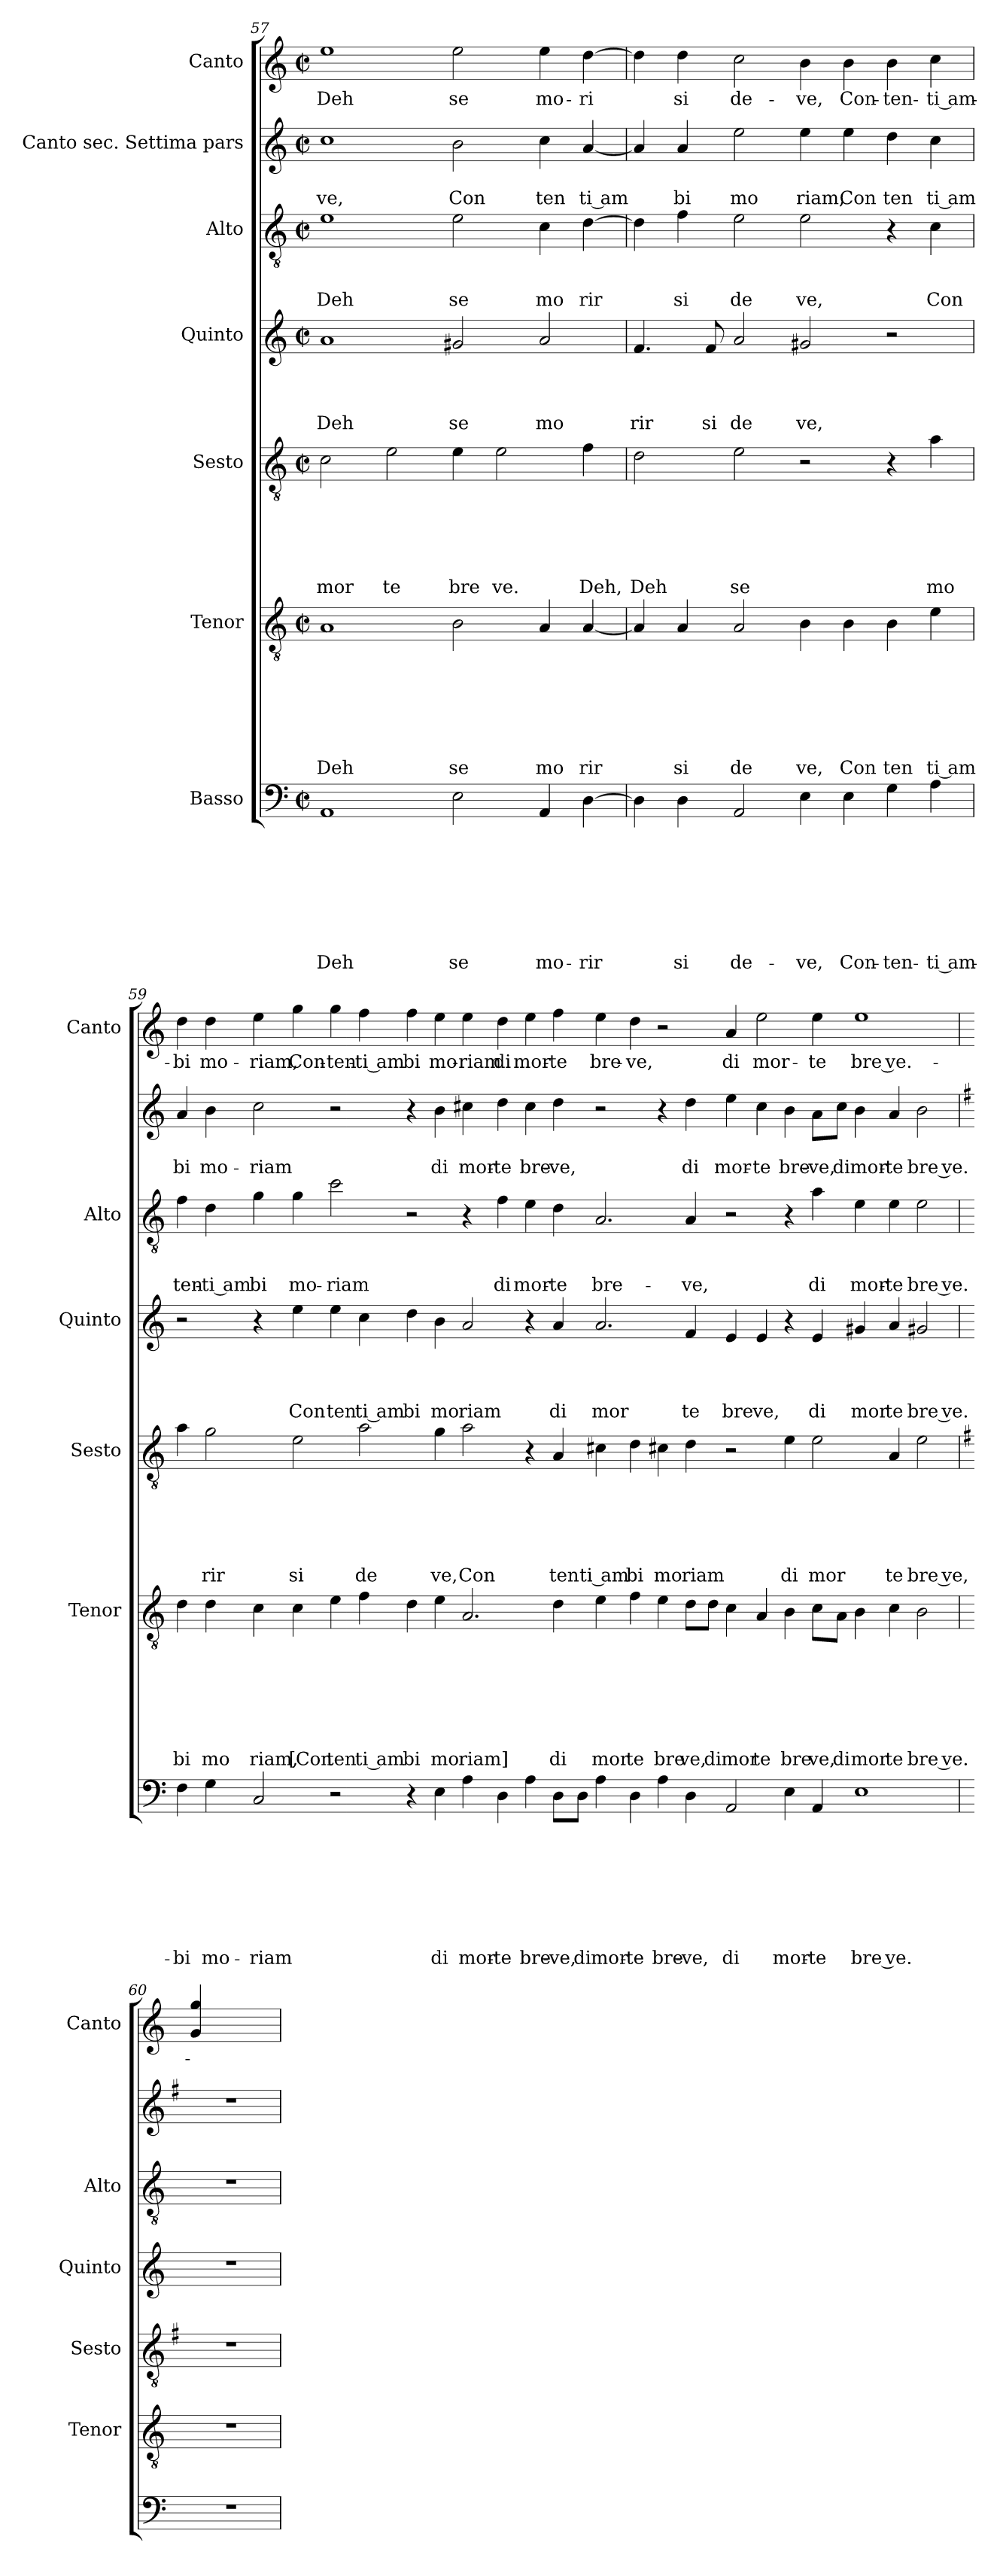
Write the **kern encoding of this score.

**kern	**text	**text	**text	**text	**text	**text	**text	**text	**kern	**text	**text	**text	**text	**text	**text	**text	**kern	**text	**text	**text	**text	**text	**text	**kern	**text	**text	**text	**text	**kern	**text	**text	**text	**kern	**text	**text	**kern	**text
*part7	*part7	*part7	*part7	*part7	*part7	*part7	*part7	*part7	*part6	*part6	*part6	*part6	*part6	*part6	*part6	*part6	*part5	*part5	*part5	*part5	*part5	*part5	*part5	*part4	*part4	*part4	*part4	*part4	*part3	*part3	*part3	*part3	*part2	*part2	*part2	*part1	*part1
*staff7	*staff7	*staff7	*staff7	*staff7	*staff7	*staff7	*staff7	*staff7	*staff6	*staff6	*staff6	*staff6	*staff6	*staff6	*staff6	*staff6	*staff5	*staff5	*staff5	*staff5	*staff5	*staff5	*staff5	*staff4	*staff4	*staff4	*staff4	*staff4	*staff3	*staff3	*staff3	*staff3	*staff2	*staff2	*staff2	*staff1	*staff1
*I"Basso	*	*	*	*	*	*	*	*	*I"Tenor	*	*	*	*	*	*	*	*I"Sesto	*	*	*	*	*	*	*I"Quinto	*	*	*	*	*I"Alto	*	*	*	*I"Canto sec. Settima pars	*	*	*I"Canto	*
*	*	*	*	*	*	*	*	*	*I'Tenor	*	*	*	*	*	*	*	*I'Sesto	*	*	*	*	*	*	*I'Quinto	*	*	*	*	*I'Alto	*	*	*	*	*	*	*I'Canto	*
*clefF4	*	*	*	*	*	*	*	*	*clefGv2	*	*	*	*	*	*	*	*clefGv2	*	*	*	*	*	*	*clefG2	*	*	*	*	*clefGv2	*	*	*	*clefG2	*	*	*clefG2	*
*k[]	*	*	*	*	*	*	*	*	*k[]	*	*	*	*	*	*	*	*k[]	*	*	*	*	*	*	*k[]	*	*	*	*	*k[]	*	*	*	*k[]	*	*	*k[]	*
*C:	*	*	*	*	*	*	*	*	*C:	*	*	*	*	*	*	*	*C:	*	*	*	*	*	*	*C:	*	*	*	*	*C:	*	*	*	*C:	*	*	*C:	*
*M2/2	*	*	*	*	*	*	*	*	*M2/2	*	*	*	*	*	*	*	*M2/2	*	*	*	*	*	*	*M2/2	*	*	*	*	*M2/2	*	*	*	*M2/2	*	*	*M2/2	*
*met(c|)	*	*	*	*	*	*	*	*	*met(c|)	*	*	*	*	*	*	*	*met(c|)	*	*	*	*	*	*	*met(c|)	*	*	*	*	*met(c|)	*	*	*	*met(c|)	*	*	*met(c|)	*
=57	=57	=57	=57	=57	=57	=57	=57	=57	=57	=57	=57	=57	=57	=57	=57	=57	=57	=57	=57	=57	=57	=57	=57	=57	=57	=57	=57	=57	=57	=57	=57	=57	=57	=57	=57	=57	=57
!	!	!	!	!	!	!	!	!LO:LY:b	!	!	!	!	!	!	!	!LO:LY:b	!	!	!	!	!	!	!LO:LY:b	!	!	!	!	!LO:LY:b	!	!	!	!LO:LY:b	!	!	!LO:LY:b	!	!LO:LY:b
1AA	.	.	.	.	.	.	.	Deh	1A	.	.	.	.	.	.	Deh	2c\	.	.	.	.	.	mor	1a	.	.	.	Deh	1e	.	.	Deh	1cc	.	ve,	1ee	Deh
!	!	!	!	!	!	!	!	!	!	!	!	!	!	!	!	!	!	!	!	!	!	!	!LO:LY:b	!	!	!	!	!	!	!	!	!	!	!	!	!	!
.	.	.	.	.	.	.	.	.	.	.	.	.	.	.	.	.	2e\	.	.	.	.	.	te	.	.	.	.	.	.	.	.	.	.	.	.	.	.
!	!	!	!	!	!	!	!	!LO:LY:b	!	!	!	!	!	!	!	!LO:LY:b	!	!	!	!	!	!	!LO:LY:b	!	!	!	!	!LO:LY:b	!	!	!	!LO:LY:b	!	!	!LO:LY:b	!	!LO:LY:b
2E\	.	.	.	.	.	.	.	se	2B\	.	.	.	.	.	.	se	4e\	.	.	.	.	.	bre	2g#X/	.	.	.	se	2e\	.	.	se	2b\	.	Con	2ee\	se
!	!	!	!	!	!	!	!	!	!	!	!	!	!	!	!	!	!	!	!	!	!	!	!LO:LY:b	!	!	!	!	!	!	!	!	!	!	!	!	!	!
.	.	.	.	.	.	.	.	.	.	.	.	.	.	.	.	.	2e\	.	.	.	.	.	ve.	.	.	.	.	.	.	.	.	.	.	.	.	.	.
!	!	!	!	!	!	!	!	!LO:LY:b	!	!	!	!	!	!	!	!LO:LY:b	!	!	!	!	!	!	!	!	!	!	!	!LO:LY:b	!	!	!	!LO:LY:b	!	!	!LO:LY:b	!	!LO:LY:b
4AA/	.	.	.	.	.	.	.	mo-	4A/	.	.	.	.	.	.	mo	.	.	.	.	.	.	.	2a/	.	.	.	mo	4c\	.	.	mo	4cc\	.	ten	4ee\	mo-
!	!	!	!	!	!	!	!	!LO:LY:b	!	!	!	!	!	!	!	!LO:LY:b	!	!	!	!	!	!	!LO:LY:b	!	!	!	!	!	!	!	!	!LO:LY:b	!	!	!LO:LY:b	!	!LO:LY:b
[>4D\	.	.	.	.	.	.	.	-rir	[<4A/	.	.	.	.	.	.	rir	4f\	.	.	.	.	.	Deh,	.	.	.	.	.	[>4d\	.	.	rir	[<4a/	.	ti am	[>4dd\	-ri
=58	=58	=58	=58	=58	=58	=58	=58	=58	=58	=58	=58	=58	=58	=58	=58	=58	=58	=58	=58	=58	=58	=58	=58	=58	=58	=58	=58	=58	=58	=58	=58	=58	=58	=58	=58	=58	=58
!	!	!	!	!	!	!	!	!	!	!	!	!	!	!	!	!	!	!	!	!	!	!	!LO:LY:b	!	!	!	!	!LO:LY:b	!	!	!	!	!	!	!	!	!
4D\]	.	.	.	.	.	.	.	.	4A/]	.	.	.	.	.	.	.	2d\	.	.	.	.	.	Deh	4.f/	.	.	.	rir	4d\]	.	.	.	4a/]	.	.	4dd\]	.
!	!	!	!	!	!	!	!	!LO:LY:b	!	!	!	!	!	!	!	!LO:LY:b	!	!	!	!	!	!	!	!	!	!	!	!	!	!	!	!LO:LY:b	!	!	!LO:LY:b	!	!LO:LY:b
4D\	.	.	.	.	.	.	.	si	4A/	.	.	.	.	.	.	si	.	.	.	.	.	.	.	.	.	.	.	.	4f\	.	.	si	4a/	.	bi	4dd\	si
!	!	!	!	!	!	!	!	!	!	!	!	!	!	!	!	!	!	!	!	!	!	!	!	!	!	!	!	!LO:LY:b	!	!	!	!	!	!	!	!	!
.	.	.	.	.	.	.	.	.	.	.	.	.	.	.	.	.	.	.	.	.	.	.	.	8f/	.	.	.	si	.	.	.	.	.	.	.	.	.
!	!	!	!	!	!	!	!	!LO:LY:b	!	!	!	!	!	!	!	!LO:LY:b	!	!	!	!	!	!	!LO:LY:b	!	!	!	!	!LO:LY:b	!	!	!	!LO:LY:b	!	!	!LO:LY:b	!	!LO:LY:b
2AA/	.	.	.	.	.	.	.	de-	2A/	.	.	.	.	.	.	de	2e\	.	.	.	.	.	se	2a/	.	.	.	de	2e\	.	.	de	2ee\	.	mo	2cc\	de-
!	!	!	!	!	!	!	!	!LO:LY:b	!	!	!	!	!	!	!	!LO:LY:b	!	!	!	!	!	!	!	!	!	!	!	!LO:LY:b	!	!	!	!LO:LY:b	!	!	!LO:LY:b	!	!LO:LY:b
4E\	.	.	.	.	.	.	.	-ve,	4B\	.	.	.	.	.	.	ve,	2r	.	.	.	.	.	.	2g#X/	.	.	.	ve,	2e\	.	.	ve,	4ee\	.	riam,	4b\	-ve,
!	!	!	!	!	!	!	!	!LO:LY:b	!	!	!	!	!	!	!	!LO:LY:b	!	!	!	!	!	!	!	!	!	!	!	!	!	!	!	!	!	!	!LO:LY:b	!	!LO:LY:b
4E\	.	.	.	.	.	.	.	Con-	4B\	.	.	.	.	.	.	Con	.	.	.	.	.	.	.	.	.	.	.	.	.	.	.	.	4ee\	.	Con	4b\	Con-
!	!	!	!	!	!	!	!	!LO:LY:b	!	!	!	!	!	!	!	!LO:LY:b	!	!	!	!	!	!	!	!	!	!	!	!	!	!	!	!	!	!	!LO:LY:b	!	!LO:LY:b
4G\	.	.	.	.	.	.	.	-ten-	4B\	.	.	.	.	.	.	ten	4r	.	.	.	.	.	.	2r	.	.	.	.	4r	.	.	.	4dd\	.	ten	4b\	-ten-
!	!	!	!	!	!	!	!	!LO:LY:b:rj	!	!	!	!	!	!	!	!LO:LY:b:rj	!	!	!	!	!	!	!LO:LY:b	!	!	!	!	!	!	!	!	!LO:LY:b	!	!	!LO:LY:b:rj	!	!LO:LY:b:rj
4A\	.	.	.	.	.	.	.	-ti am-	4e\	.	.	.	.	.	.	ti am	4a\	.	.	.	.	.	mo	.	.	.	.	.	4c\	.	.	Con	4cc\	.	ti am	4cc\	-ti am-
!!LO:PB:g=z
=59	=59	=59	=59	=59	=59	=59	=59	=59	=59	=59	=59	=59	=59	=59	=59	=59	=59	=59	=59	=59	=59	=59	=59	=59	=59	=59	=59	=59	=59	=59	=59	=59	=59	=59	=59	=59	=59
!	!	!	!	!	!	!	!	!LO:LY:b	!	!	!	!	!	!	!	!LO:LY:b	!	!	!	!	!	!	!	!	!	!	!	!	!	!	!	!LO:LY:b	!	!	!LO:LY:b	!	!LO:LY:b
4F\	.	.	.	.	.	.	.	-bi	4d\	.	.	.	.	.	.	bi	4a\	.	.	.	.	.	.	2r	.	.	.	.	4f\	.	.	ten-	4a/	.	bi	4dd\	-bi
!	!	!	!	!	!	!	!	!LO:LY:b	!	!	!	!	!	!	!	!LO:LY:b	!	!	!	!	!	!	!LO:LY:b	!	!	!	!	!	!	!	!	!LO:LY:b:rj	!	!	!LO:LY:b	!	!LO:LY:b
4G\	.	.	.	.	.	.	.	mo-	4d\	.	.	.	.	.	.	mo	2g\	.	.	.	.	.	rir	.	.	.	.	.	4d\	.	.	-ti am-	4b\	.	mo-	4dd\	mo-
!	!	!	!	!	!	!	!	!LO:LY:b	!	!	!	!	!	!	!	!LO:LY:b	!	!	!	!	!	!	!	!	!	!	!	!	!	!	!	!LO:LY:b	!	!	!LO:LY:b	!	!LO:LY:b
2C/	.	.	.	.	.	.	.	-riam	4c\	.	.	.	.	.	.	riam,	.	.	.	.	.	.	.	4r	.	.	.	.	4g\	.	.	-bi	2cc\	.	-riam	4ee\	-riam,
!	!	!	!	!	!	!	!	!	!	!	!	!	!	!	!	!LO:LY:b	!	!	!	!	!	!	!LO:LY:b	!	!	!	!	!LO:LY:b	!	!	!	!LO:LY:b	!	!	!	!	!LO:LY:b
.	.	.	.	.	.	.	.	.	4c\	.	.	.	.	.	.	[Con	2e\	.	.	.	.	.	si	4ee\	.	.	.	Con	4g\	.	.	mo-	.	.	.	4gg\	Con-
!	!	!	!	!	!	!	!	!	!	!	!	!	!	!	!	!LO:LY:b	!	!	!	!	!	!	!	!	!	!	!	!LO:LY:b	!	!	!	!LO:LY:b	!	!	!	!	!LO:LY:b
2r	.	.	.	.	.	.	.	.	4e\	.	.	.	.	.	.	ten	.	.	.	.	.	.	.	4ee\	.	.	.	ten	2cc\	.	.	-riam	2r	.	.	4gg\	-ten-
!	!	!	!	!	!	!	!	!	!	!	!	!	!	!	!	!LO:LY:b:rj	!	!	!	!	!	!	!LO:LY:b	!	!	!	!	!LO:LY:b:rj	!	!	!	!	!	!	!	!	!LO:LY:b:rj
.	.	.	.	.	.	.	.	.	4f\	.	.	.	.	.	.	ti am	2a\	.	.	.	.	.	de	4cc\	.	.	.	ti am	.	.	.	.	.	.	.	4ff\	-ti am-
!	!	!	!	!	!	!	!	!	!	!	!	!	!	!	!	!LO:LY:b	!	!	!	!	!	!	!	!	!	!	!	!LO:LY:b	!	!	!	!	!	!	!	!	!LO:LY:b
4r	.	.	.	.	.	.	.	.	4d\	.	.	.	.	.	.	bi	.	.	.	.	.	.	.	4dd\	.	.	.	bi	2r	.	.	.	4r	.	.	4ff\	-bi
!	!	!	!	!	!	!	!	!LO:LY:b	!	!	!	!	!	!	!	!LO:LY:b	!	!	!	!	!	!	!LO:LY:b	!	!	!	!	!LO:LY:b	!	!	!	!	!	!	!LO:LY:b	!	!LO:LY:b
4E\	.	.	.	.	.	.	.	di	4e\	.	.	.	.	.	.	mo	4g\	.	.	.	.	.	ve,	4b\	.	.	.	mo	.	.	.	.	4b\	.	di	4ee\	mo-
!	!	!	!	!	!	!	!	!LO:LY:b	!	!	!	!	!	!	!	!LO:LY:b	!	!	!	!	!	!	!LO:LY:b	!	!	!	!	!LO:LY:b	!	!	!	!	!	!	!LO:LY:b	!	!LO:LY:b
4A\	.	.	.	.	.	.	.	mor-	2.A/	.	.	.	.	.	.	riam]	2a\	.	.	.	.	.	Con	2a/	.	.	.	riam	4r	.	.	.	4cc#X\	.	mor-	4ee\	-riam
!	!	!	!	!	!	!	!	!LO:LY:b	!	!	!	!	!	!	!	!	!	!	!	!	!	!	!	!	!	!	!	!	!	!	!	!LO:LY:b	!	!	!LO:LY:b	!	!LO:LY:b
4D\	.	.	.	.	.	.	.	-te	.	.	.	.	.	.	.	.	.	.	.	.	.	.	.	.	.	.	.	.	4f\	.	.	di	4dd\	.	-te	4dd\	di
!	!	!	!	!	!	!	!	!LO:LY:b	!	!	!	!	!	!	!	!	!	!	!	!	!	!	!	!	!	!	!	!	!	!	!	!LO:LY:b	!	!	!LO:LY:b	!	!LO:LY:b
4A\	.	.	.	.	.	.	.	bre-	.	.	.	.	.	.	.	.	4r	.	.	.	.	.	.	4r	.	.	.	.	4e\	.	.	mor-	4cc#\	.	bre-	4ee\	mor-
!	!	!	!	!	!	!	!	!LO:LY:b	!	!	!	!	!	!	!	!LO:LY:b	!	!	!	!	!	!	!LO:LY:b	!	!	!	!	!LO:LY:b	!	!	!	!LO:LY:b	!	!	!LO:LY:b	!	!LO:LY:b
8D\L	.	.	.	.	.	.	.	-ve,	4d\	.	.	.	.	.	.	di	4A/	.	.	.	.	.	ten	4a/	.	.	.	di	4d\	.	.	-te	4dd\	.	-ve,	4ff\	-te
!	!	!	!	!	!	!	!	!LO:LY:b	!	!	!	!	!	!	!	!	!	!	!	!	!	!	!	!	!	!	!	!	!	!	!	!	!	!	!	!	!
8D\J	.	.	.	.	.	.	.	di	.	.	.	.	.	.	.	.	.	.	.	.	.	.	.	.	.	.	.	.	.	.	.	.	.	.	.	.	.
!	!	!	!	!	!	!	!	!LO:LY:b	!	!	!	!	!	!	!	!LO:LY:b	!	!	!	!	!	!	!LO:LY:b:rj	!	!	!	!	!LO:LY:b	!	!	!	!LO:LY:b	!	!	!	!	!LO:LY:b
4A\	.	.	.	.	.	.	.	mor-	4e\	.	.	.	.	.	.	mor	4c#X\	.	.	.	.	.	ti am	2.a/	.	.	.	mor	2.A/	.	.	bre-	2r	.	.	4ee\	bre-
!	!	!	!	!	!	!	!	!LO:LY:b	!	!	!	!	!	!	!	!LO:LY:b	!	!	!	!	!	!	!LO:LY:b	!	!	!	!	!	!	!	!	!	!	!	!	!	!LO:LY:b
4D\	.	.	.	.	.	.	.	-te	4f\	.	.	.	.	.	.	te	4d\	.	.	.	.	.	bi	.	.	.	.	.	.	.	.	.	.	.	.	4dd\	-ve,
!	!	!	!	!	!	!	!	!LO:LY:b	!	!	!	!	!	!	!	!LO:LY:b	!	!	!	!	!	!	!LO:LY:b	!	!	!	!	!	!	!	!	!	!	!	!	!	!
4A\	.	.	.	.	.	.	.	bre-	4e\	.	.	.	.	.	.	bre	4c#X\	.	.	.	.	.	mo	.	.	.	.	.	.	.	.	.	4r	.	.	2r	.
!	!	!	!	!	!	!	!	!LO:LY:b	!	!	!	!	!	!	!	!LO:LY:b	!	!	!	!	!	!	!LO:LY:b	!	!	!	!	!LO:LY:b	!	!	!	!LO:LY:b	!	!	!LO:LY:b	!	!
4D\	.	.	.	.	.	.	.	-ve,	8d\L	.	.	.	.	.	.	ve,	4d\	.	.	.	.	.	riam	4f/	.	.	.	te	4A/	.	.	-ve,	4dd\	.	di	.	.
!	!	!	!	!	!	!	!	!	!	!	!	!	!	!	!	!LO:LY:b	!	!	!	!	!	!	!	!	!	!	!	!	!	!	!	!	!	!	!	!	!
.	.	.	.	.	.	.	.	.	8d\J	.	.	.	.	.	.	di	.	.	.	.	.	.	.	.	.	.	.	.	.	.	.	.	.	.	.	.	.
!	!	!	!	!	!	!	!	!LO:LY:b	!	!	!	!	!	!	!	!LO:LY:b	!	!	!	!	!	!	!	!	!	!	!	!LO:LY:b	!	!	!	!	!	!	!LO:LY:b	!	!LO:LY:b
2AA/	.	.	.	.	.	.	.	di	4c\	.	.	.	.	.	.	mor	2r	.	.	.	.	.	.	4e/	.	.	.	bre	2r	.	.	.	4ee\	.	mor-	4a/	di
!	!	!	!	!	!	!	!	!	!	!	!	!	!	!	!	!LO:LY:b	!	!	!	!	!	!	!	!	!	!	!	!LO:LY:b	!	!	!	!	!	!	!LO:LY:b	!	!LO:LY:b
.	.	.	.	.	.	.	.	.	4A/	.	.	.	.	.	.	te	.	.	.	.	.	.	.	4e/	.	.	.	ve,	.	.	.	.	4cc#\	.	-te	2ee\	mor-
!	!	!	!	!	!	!	!	!LO:LY:b	!	!	!	!	!	!	!	!LO:LY:b	!	!	!	!	!	!	!LO:LY:b	!	!	!	!	!	!	!	!	!	!	!	!LO:LY:b	!	!
4E\	.	.	.	.	.	.	.	mor-	4B\	.	.	.	.	.	.	bre	4e\	.	.	.	.	.	di	4r	.	.	.	.	4r	.	.	.	4b\	.	bre-	.	.
!	!	!	!	!	!	!	!	!LO:LY:b	!	!	!	!	!	!	!	!LO:LY:b	!	!	!	!	!	!	!LO:LY:b	!	!	!	!	!LO:LY:b	!	!	!	!LO:LY:b	!	!	!LO:LY:b	!	!LO:LY:b
4AA/	.	.	.	.	.	.	.	-te	8c\L	.	.	.	.	.	.	ve,	2e\	.	.	.	.	.	mor	4e/	.	.	.	di	4a\	.	.	di	8a\L	.	-ve,	4ee\	-te
!	!	!	!	!	!	!	!	!	!	!	!	!	!	!	!	!LO:LY:b	!	!	!	!	!	!	!	!	!	!	!	!	!	!	!	!	!	!	!LO:LY:b	!	!
.	.	.	.	.	.	.	.	.	8A\J	.	.	.	.	.	.	di	.	.	.	.	.	.	.	.	.	.	.	.	.	.	.	.	8cc#\J	.	di	.	.
!	!	!	!	!	!	!	!	!LO:LY:b	!	!	!	!	!	!	!	!LO:LY:b	!	!	!	!	!	!	!	!	!	!	!	!LO:LY:b	!	!	!	!LO:LY:b	!	!	!LO:LY:b	!	!LO:LY:b
1E	.	.	.	.	.	.	.	bre ve.-	4B\	.	.	.	.	.	.	mor	.	.	.	.	.	.	.	4g#X/	.	.	.	mor	4e\	.	.	mor-	4b\	.	mor-	1ee	bre ve.-
!	!	!	!	!	!	!	!	!	!	!	!	!	!	!	!	!LO:LY:b	!	!	!	!	!	!	!LO:LY:b	!	!	!	!	!LO:LY:b	!	!	!	!LO:LY:b	!	!	!LO:LY:b	!	!
.	.	.	.	.	.	.	.	.	4c\	.	.	.	.	.	.	te	4A/	.	.	.	.	.	te	4a/	.	.	.	te	4e\	.	.	-te	4a/	.	-te	.	.
!	!	!	!	!	!	!	!	!	!	!	!	!	!	!	!	!LO:LY:b	!	!	!	!	!	!	!LO:LY:b	!	!	!	!	!LO:LY:b	!	!	!	!LO:LY:b	!	!	!LO:LY:b	!	!
.	.	.	.	.	.	.	.	.	2B\	.	.	.	.	.	.	bre ve.	2e\	.	.	.	.	.	bre ve,	2g#X/	.	.	.	bre ve.	2e\	.	.	bre ve.-	2b\	.	bre ve.-	.	.
!!LO:PB:g=z
=60!	=60!	=60!	=60!	=60!	=60!	=60!	=60!	=60!	=60!	=60!	=60!	=60!	=60!	=60!	=60!	=60!	=60!	=60!	=60!	=60!	=60!	=60!	=60!	=60!	=60!	=60!	=60!	=60!	=60!	=60!	=60!	=60!	=60!	=60!	=60!	=60!	=60!
*	*	*	*	*	*	*	*	*	*	*	*	*	*	*	*	*	*k[f#]	*	*	*	*	*	*	*	*	*	*	*	*	*	*	*	*k[f#]	*	*	*	*
*	*	*	*	*	*	*	*	*	*	*	*	*	*	*	*	*	*G:	*	*	*	*	*	*	*	*	*	*	*	*	*	*	*	*G:	*	*	*	*
1r	.	.	.	.	.	.	.	.	1r	.	.	.	.	.	.	.	1r	.	.	.	.	.	.	1r	.	.	.	.	1r	.	.	.	1r	.	.	4g/ 4gg/	.
.	.	.	.	.	.	.	.	.	.	.	.	.	.	.	.	.	.	.	.	.	.	.	.	.	.	.	.	.	.	.	.	.	.	.	.	2.ryy	.
=	=	=	=	=	=	=	=	=	=	=	=	=	=	=	=	=	=	=	=	=	=	=	=	=	=	=	=	=	=	=	=	=	=	=	=	=	=
*-	*-	*-	*-	*-	*-	*-	*-	*-	*-	*-	*-	*-	*-	*-	*-	*-	*-	*-	*-	*-	*-	*-	*-	*-	*-	*-	*-	*-	*-	*-	*-	*-	*-	*-	*-	*-	*-
